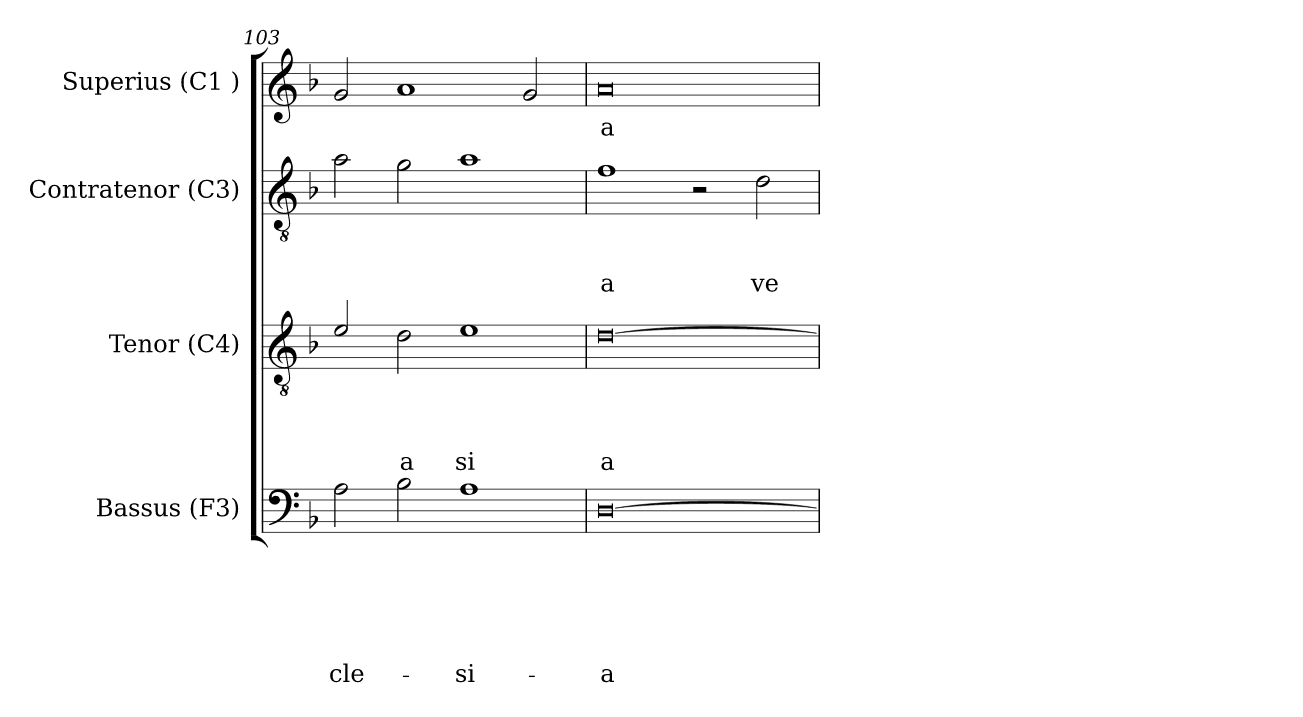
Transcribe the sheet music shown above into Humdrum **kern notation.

**kern	**text	**text	**text	**text	**text	**text	**kern	**text	**text	**text	**text	**kern	**text	**text	**text	**kern	**text
*part4	*part4	*part4	*part4	*part4	*part4	*part4	*part3	*part3	*part3	*part3	*part3	*part2	*part2	*part2	*part2	*part1	*part1
*staff4	*staff4	*staff4	*staff4	*staff4	*staff4	*staff4	*staff3	*staff3	*staff3	*staff3	*staff3	*staff2	*staff2	*staff2	*staff2	*staff1	*staff1
*I"Bassus (F3)	*	*	*	*	*	*	*I"Tenor (C4)	*	*	*	*	*I"Contratenor (C3)	*	*	*	*I"Superius (C1 )	*
*I'Bass.	*	*	*	*	*	*	*I'T.	*	*	*	*	*I'C.	*	*	*	*I'S.	*
*clefF4	*	*	*	*	*	*	*clefGv2	*	*	*	*	*clefGv2	*	*	*	*clefG2	*
*k[b-]	*	*	*	*	*	*	*k[b-]	*	*	*	*	*k[b-]	*	*	*	*k[b-]	*
*F:	*	*	*	*	*	*	*F:	*	*	*	*	*F:	*	*	*	*F:	*
=103	=103	=103	=103	=103	=103	=103	=103	=103	=103	=103	=103	=103	=103	=103	=103	=103	=103
!	!	!	!	!	!	!LO:LY:b	!	!	!	!	!	!	!	!	!	!	!
2A\	.	.	.	.	.	-cle-	2e/	.	.	.	.	2a\	.	.	.	2g/	.
!	!	!	!	!	!	!	!	!	!	!	!LO:LY:b	!	!	!	!	!	!
2B-\	.	.	.	.	.	.	2d\	.	.	.	-a	2g\	.	.	.	1a	.
!	!	!	!	!	!	!LO:LY:b	!	!	!	!	!LO:LY:b	!	!	!	!	!	!
1A	.	.	.	.	.	-si-	1e	.	.	.	si	1a	.	.	.	.	.
.	.	.	.	.	.	.	.	.	.	.	.	.	.	.	.	2g/	.
=104	=104	=104	=104	=104	=104	=104	=104	=104	=104	=104	=104	=104	=104	=104	=104	=104	=104
!	!	!	!	!	!	!LO:LY:b:rj	!	!	!	!	!LO:LY:b:rj	!	!	!	!LO:LY:b:rj	!	!LO:LY:b:rj
[<0D	.	.	.	.	.	-a	[<0d	.	.	.	a	1f	.	.	-a	0a	-a
.	.	.	.	.	.	.	.	.	.	.	.	2r	.	.	.	.	.
!	!	!	!	!	!	!	!	!	!	!	!	!	!	!	!LO:LY:b	!	!
.	.	.	.	.	.	.	.	.	.	.	.	2d\	.	.	ve-	.	.
=	=	=	=	=	=	=	=	=	=	=	=	=	=	=	=	=	=
*-	*-	*-	*-	*-	*-	*-	*-	*-	*-	*-	*-	*-	*-	*-	*-	*-	*-
